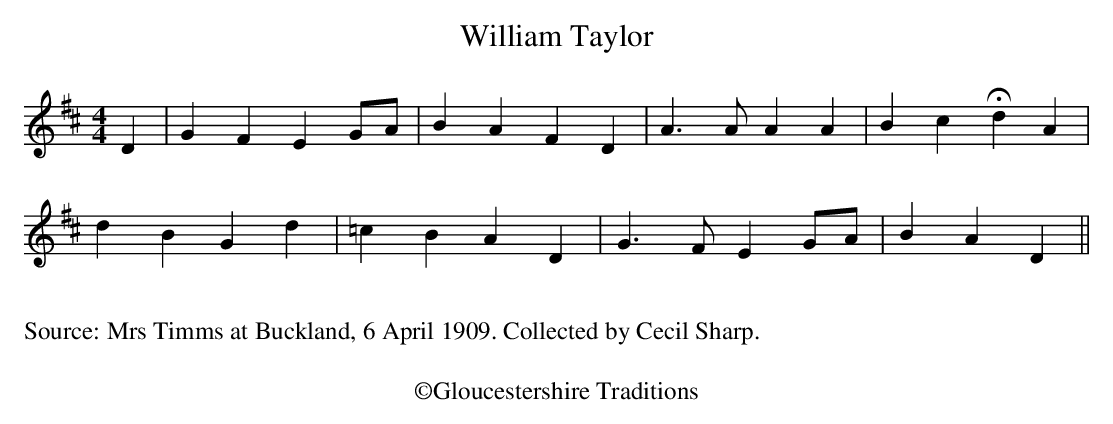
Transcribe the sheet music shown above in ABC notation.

X:1
T: William Taylor
M: 4/4
L: 1/4
K: D
D|GFEG/A/|BAFD|A>AAA|BcHdA|
dBGd|=cBAD|G>FEG/A/|BAD||
w:
W:
